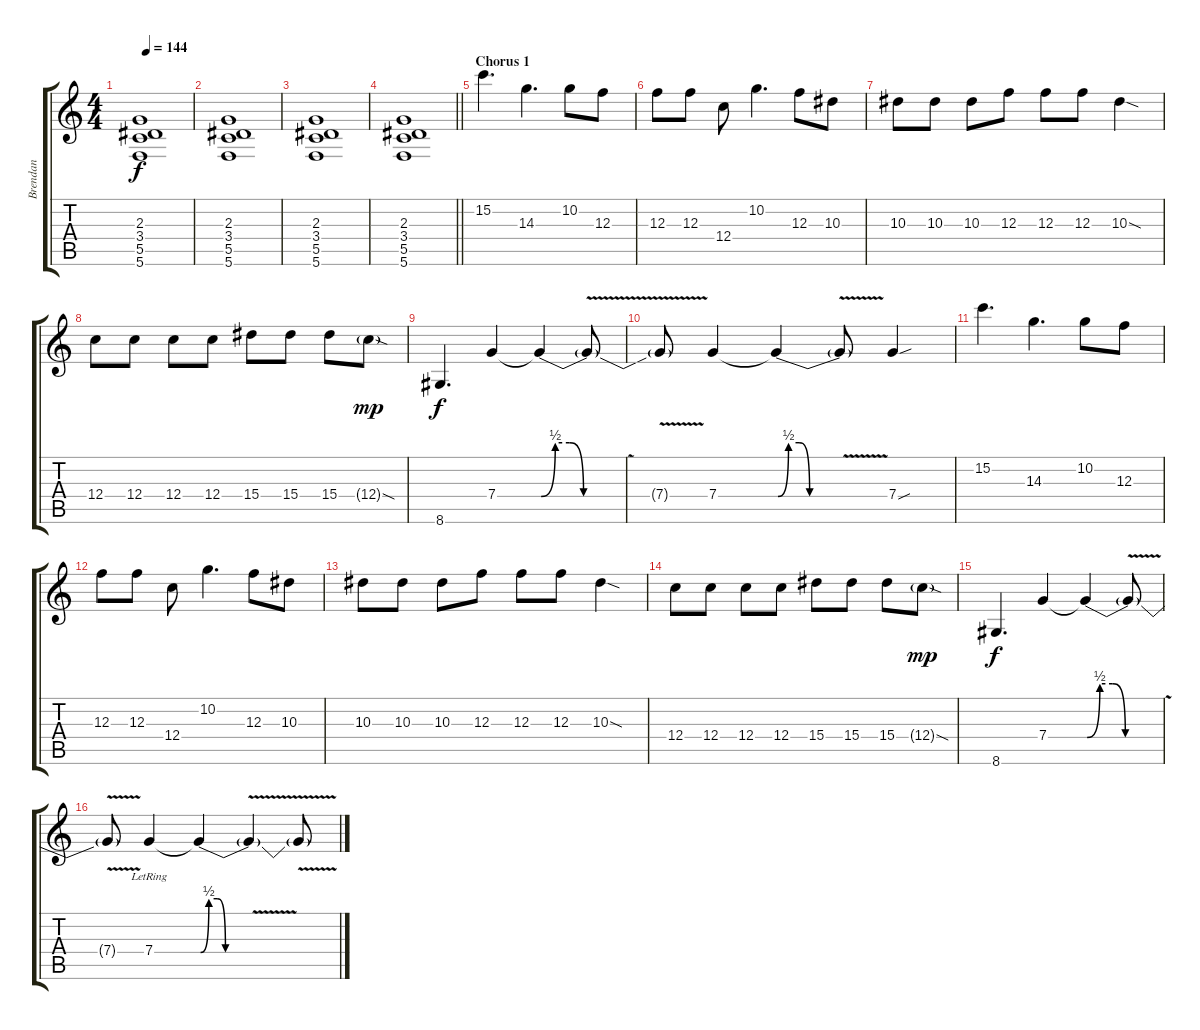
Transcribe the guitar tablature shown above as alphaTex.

\track ("Brendan" "Brendan") {instrument distortionguitar}
\staff {score tabs}
\tuning (D4 A3 F3 C3 G2 C2) {hide}
\ts (4 4)
\tempo 144
\clef g2
\ks c
(2.3 3.4 5.5 5.6).1{dy f} |
(2.3 3.4 5.5 5.6).1 |
(2.3 3.4 5.5 5.6).1 |
\barLineRight lightlight
(2.3 3.4 5.5 5.6).1 |
\section ("" "Chorus 1")
15.2.4{d volume 16} 14.3.4{d} 10.2.8 12.3.8 |
12.3.8 12.3.8 12.4.8 10.2.4{d} 12.3.8 10.3.8 |
10.3.8 10.3.8 10.3.8 12.3.8 12.3.8 12.3.8 10.3{sod}.4 |
12.4.8 12.4.8 12.4.8 12.4.8 15.4.8 15.4.8 15.4.8 12.4{sod g}.8{dy mp} |
8.6.4{d dy f} 7.4.4 7.4{be (custom 0 0 10 2 20 2 30 0 60 0) t}.4 7.4{v t}.8 |
7.4{t}.8 7.4.4 7.4{be (custom 0 0 10 2 20 2 30 0 60 0) t}.4 7.4{v t}.8 7.4{sou}.4 |
15.2.4{d} 14.3.4{d} 10.2.8 12.3.8 |
12.3.8 12.3.8 12.4.8 10.2.4{d} 12.3.8 10.3.8 |
10.3.8 10.3.8 10.3.8 12.3.8 12.3.8 12.3.8 10.3{sod}.4 |
12.4.8 12.4.8 12.4.8 12.4.8 15.4.8 15.4.8 15.4.8 12.4{sod g}.8{dy mp} |
8.6.4{d dy f} 7.4.4 7.4{be (custom 0 0 10 2 20 2 30 0 60 0) t}.4 7.4{v t}.8 |
7.4{t}.8 7.4{lr}.4 7.4{be (custom 0 0 10 2 20 2 30 0 60 0) t}.4 7.4{v t}.4 7.4{t}.8
